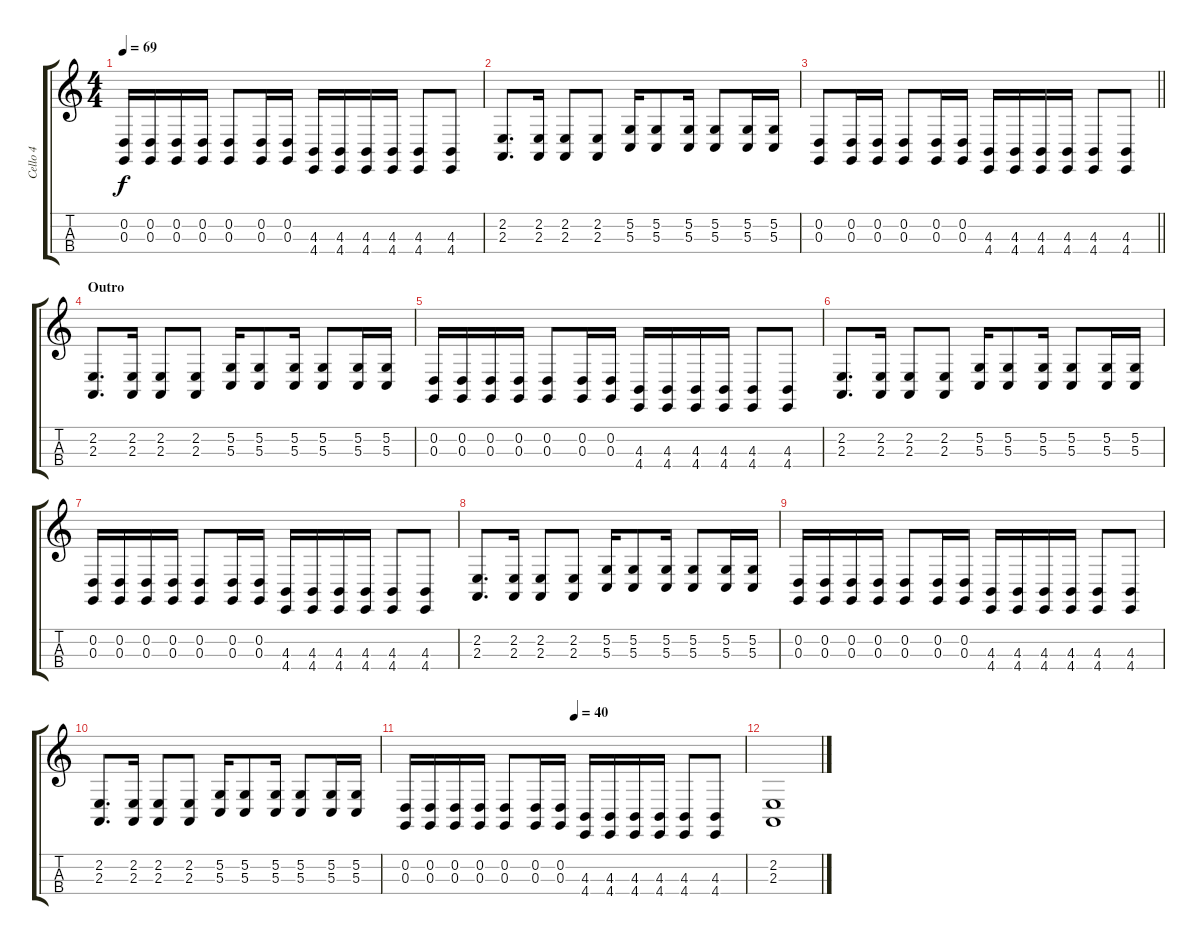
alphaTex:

\track ("Cello 4" "Cello 4") {instrument cello}
\staff {score tabs}
\tuning (A3 D3 G2 C2) {hide}
\ts (4 4)
\tempo 69
\clef g2
\ks c
(0.2 0.3).16{dy f} (0.2 0.3).16 (0.2 0.3).16 (0.2 0.3).16 (0.2 0.3).8 (0.2 0.3).16 (0.2 0.3).16 (4.3 4.4).16 (4.3 4.4).16 (4.3 4.4).16 (4.3 4.4).16 (4.3 4.4).8 (4.3 4.4).8 |
(2.2 2.3).8{d} (2.2 2.3).16 (2.2 2.3).8 (2.2 2.3).8 (5.2 5.3).16 (5.2 5.3).8 (5.2 5.3).16 (5.2 5.3).8 (5.2 5.3).16 (5.2 5.3).16 |
\barLineRight lightlight
(0.2 0.3).8 (0.2 0.3).16 (0.2 0.3).16 (0.2 0.3).8 (0.2 0.3).16 (0.2 0.3).16 (4.3 4.4).16 (4.3 4.4).16 (4.3 4.4).16 (4.3 4.4).16 (4.3 4.4).8 (4.3 4.4).8 |
\section ("" "Outro")
(2.2 2.3).8{d} (2.2 2.3).16 (2.2 2.3).8 (2.2 2.3).8 (5.2 5.3).16 (5.2 5.3).8 (5.2 5.3).16 (5.2 5.3).8 (5.2 5.3).16 (5.2 5.3).16 |
(0.2 0.3).16 (0.2 0.3).16 (0.2 0.3).16 (0.2 0.3).16 (0.2 0.3).8 (0.2 0.3).16 (0.2 0.3).16 (4.3 4.4).16 (4.3 4.4).16 (4.3 4.4).16 (4.3 4.4).16 (4.3 4.4).8 (4.3 4.4).8 |
(2.2 2.3).8{d} (2.2 2.3).16 (2.2 2.3).8 (2.2 2.3).8 (5.2 5.3).16 (5.2 5.3).8 (5.2 5.3).16 (5.2 5.3).8 (5.2 5.3).16 (5.2 5.3).16 |
(0.2 0.3).16 (0.2 0.3).16 (0.2 0.3).16 (0.2 0.3).16 (0.2 0.3).8 (0.2 0.3).16 (0.2 0.3).16 (4.3 4.4).16 (4.3 4.4).16 (4.3 4.4).16 (4.3 4.4).16 (4.3 4.4).8 (4.3 4.4).8 |
(2.2 2.3).8{d} (2.2 2.3).16 (2.2 2.3).8 (2.2 2.3).8 (5.2 5.3).16 (5.2 5.3).8 (5.2 5.3).16 (5.2 5.3).8 (5.2 5.3).16 (5.2 5.3).16 |
(0.2 0.3).16 (0.2 0.3).16 (0.2 0.3).16 (0.2 0.3).16 (0.2 0.3).8 (0.2 0.3).16 (0.2 0.3).16 (4.3 4.4).16 (4.3 4.4).16 (4.3 4.4).16 (4.3 4.4).16 (4.3 4.4).8 (4.3 4.4).8 |
(2.2 2.3).8{d} (2.2 2.3).16 (2.2 2.3).8 (2.2 2.3).8 (5.2 5.3).16 (5.2 5.3).8 (5.2 5.3).16 (5.2 5.3).8 (5.2 5.3).16 (5.2 5.3).16 |
\tempo (40 0.5)
(0.2 0.3).16 (0.2 0.3).16 (0.2 0.3).16 (0.2 0.3).16 (0.2 0.3).8 (0.2 0.3).16 (0.2 0.3).16 (4.3 4.4).16 (4.3 4.4).16 (4.3 4.4).16 (4.3 4.4).16 (4.3 4.4).8 (4.3 4.4).8 |
(2.2 2.3).1
